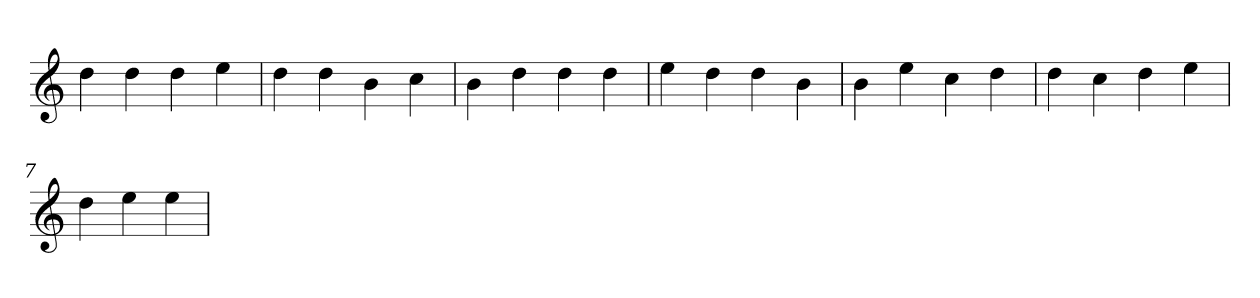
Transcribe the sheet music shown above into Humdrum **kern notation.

**kern
*part1
*staff1
*clefG2
=1
4dd
4dd
4dd
4ee
=2
4dd
4dd
4b
4cc
=3
4b
4dd
4dd
4dd
=4
4ee
4dd
4dd
4b
=5
4b
4ee
4cc
4dd
=6
4dd
4cc
4dd
4ee
=7
4dd
4ee
4ee
=
*-
